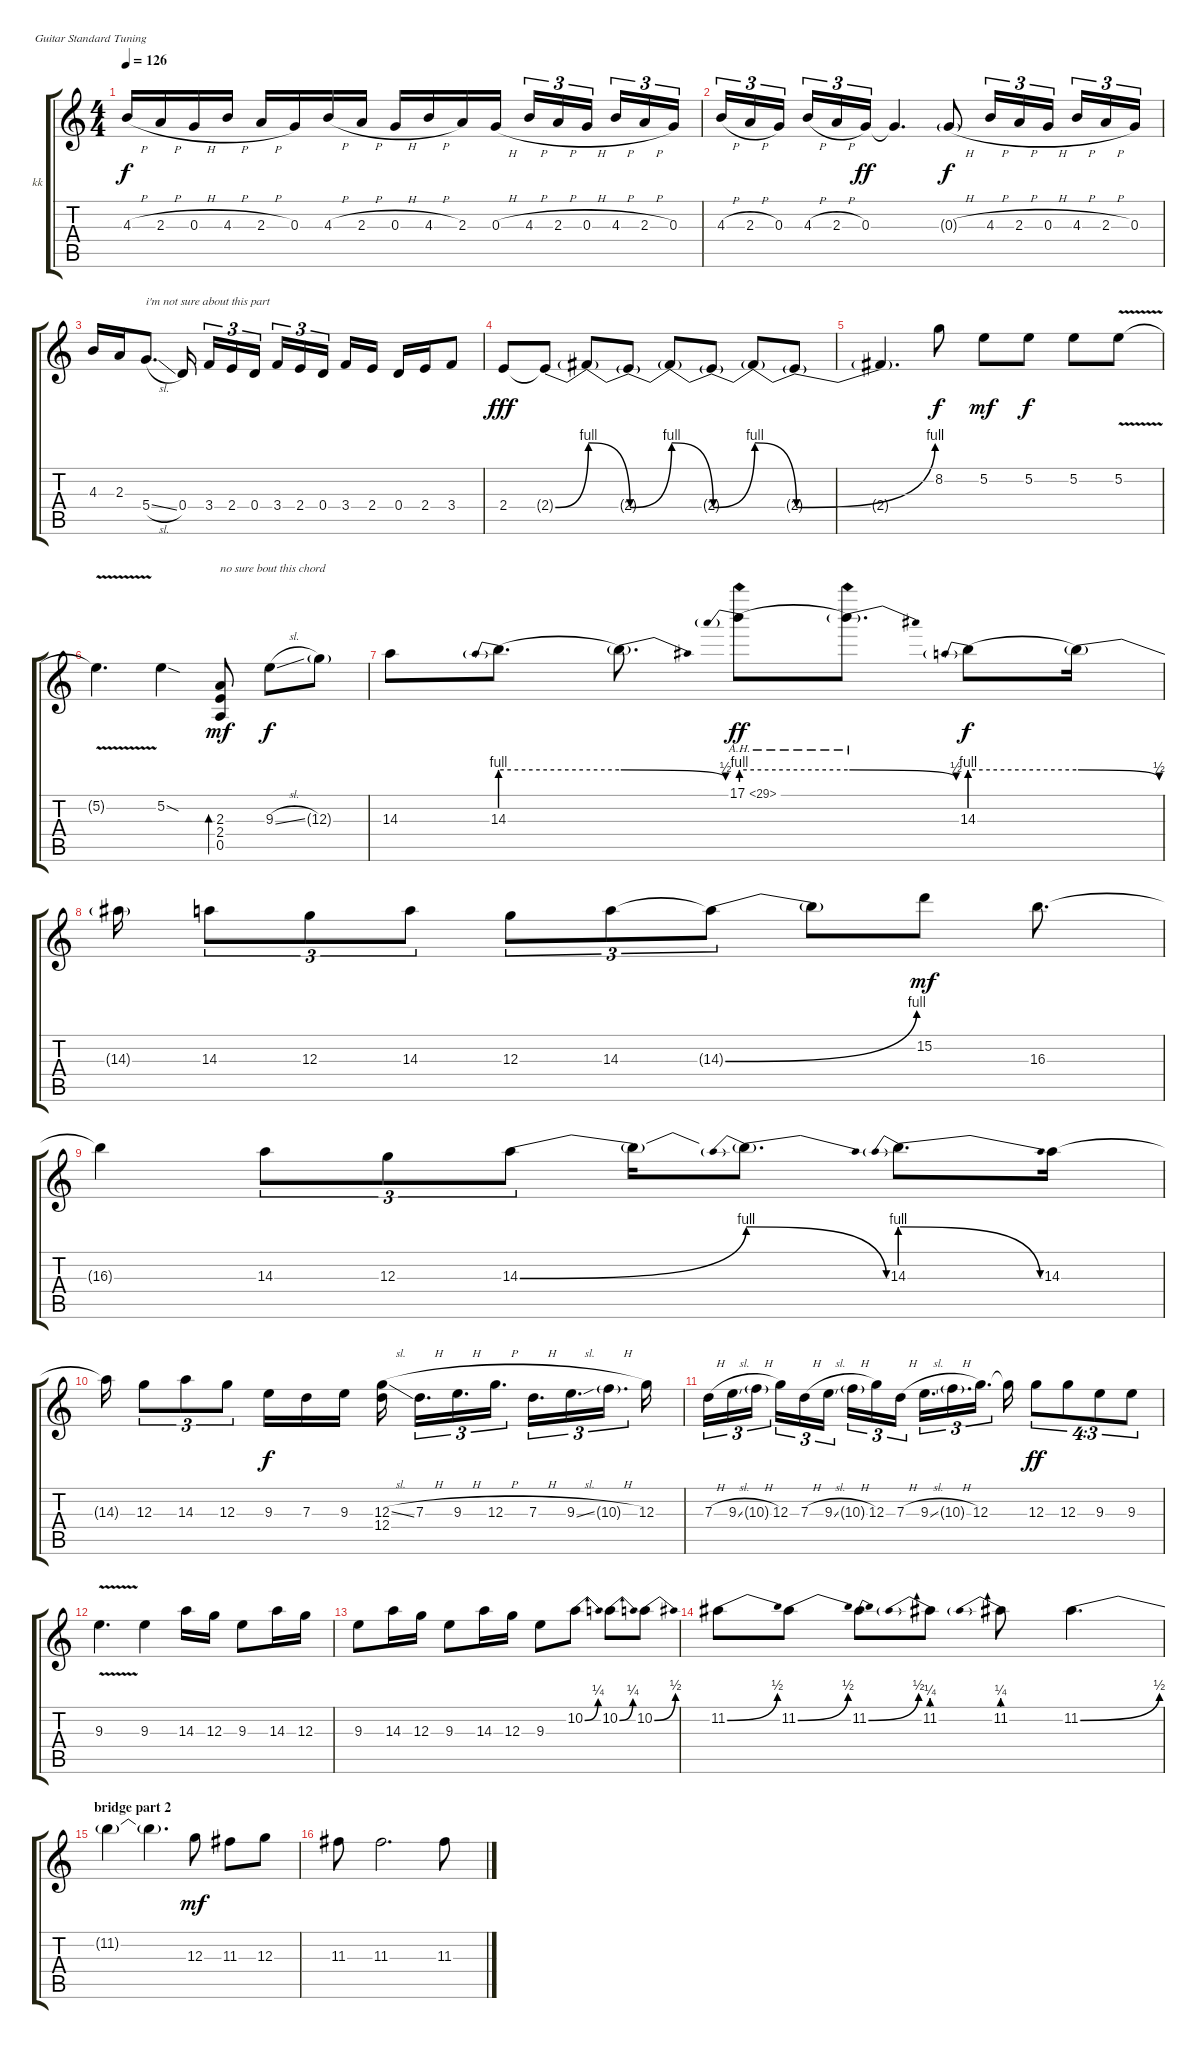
\bracketExtendMode groupsimilarinstruments
\firstSystemTrackNameOrientation horizontal
\otherSystemsTrackNameOrientation horizontal
\track ("intro / rythm / solo - kk" "kk") {instrument electricguitarclean}
\staff {score tabs}
\tuning (E4 B3 G3 D3 A2 E2)
\ts (4 4)
\tempo 126
\clef g2
\ks c
4.3{h}.16{dy f} 2.3{h}.16 0.3{h}.16 4.3{h}.16 2.3{h}.16 0.3.16 4.3{h}.16 2.3{h}.16 0.3{h}.16 4.3{h}.16 2.3.16 0.3{h}.16 4.3{h}.16{tu (3 2)} 2.3{h}.16{tu (3 2)} 0.3{h}.16{tu (3 2)} 4.3{h}.16{tu (3 2)} 2.3{h}.16{tu (3 2)} 0.3.16{tu (3 2)} |
4.3{h}.16{tu (3 2)} 2.3{h}.16{tu (3 2)} 0.3.16{tu (3 2)} 4.3{h}.16{tu (3 2)} 2.3{h}.16{tu (3 2)} 0.3.16{tu (3 2) dy ff} 0.3{t}.4{d} 0.3{h g}.8{dy f} 4.3{h}.16{tu (3 2)} 2.3{h}.16{tu (3 2)} 0.3{h}.16{tu (3 2)} 4.3{h}.16{tu (3 2)} 2.3{h}.16{tu (3 2)} 0.3.16{tu (3 2)} |
4.3.16 2.3.16 5.4{sl}.8{d txt "i'm not sure about this part"} 0.4.16 3.4.16{tu (3 2)} 2.4.16{tu (3 2)} 0.4.16{tu (3 2)} 3.4.16{tu (3 2)} 2.4.16{tu (3 2)} 0.4.16{tu (3 2)} 3.4.16 2.4.16 0.4.16 2.4.16 3.4.8 |
2.4.8{dy fff} 2.4{be (bend 0 0 15 4) t}.8 2.4{be (release 0 4 15 0) t}.8 2.4{be (bend 0 0 15 4) t}.8 2.4{be (release 0 4 15 0) t}.8 2.4{be (bend 0 0 15 4) t}.8 2.4{be (release 0 4 15 0) t}.8 2.4{be (bend 0 0 15 4) t}.8 |
2.4{t}.4{d} 8.2.8{dy f} 5.2.8{dy mf} 5.2.8{dy f} 5.2.8 5.2{v}.8 |
5.2{v t}.4{d} 5.2{sod}.4 (2.3 2.4 0.5).8{bd 69 txt "no sure bout this chord" dy mf} 9.3{sl}.8{dy f} 12.3{g}.8 |
14.3.8 14.3{be (prebend 0 4 60 4)}.8{d} 14.3{be (release 0 4 13.799999999999999 2) t}.8{d} 17.1{be (prebend 0 4 60 4) ah 12}.8{dy ff} 17.1{be (release 0 4 19.2 2) ah 12 t}.8{d} 14.3{be (prebend 0 4 60 4)}.8{dy f} 14.3{be (release 0 4 15.6 2) t}.16 |
14.3{t}.16 14.3.8{tu (3 2)} 12.3.8{tu (3 2)} 14.3.8{tu (3 2)} 12.3.8{tu (3 2)} 14.3.8{tu (3 2)} 14.3{be (bend 0 0 15 4) t}.8{tu (3 2)} 14.3{t}.8 15.2.8{dy mf} 16.3.8{d} |
16.3{t}.4 14.3.8{tu (3 2)} 12.3.8{tu (3 2)} 14.3{be (bend 0 0 22.2 4)}.8{tu (3 2)} 14.3{t}.16 14.3{be (prebendrelease 0 4 15 0) t}.8{d} 14.3{be (prebendrelease 0 4 59.4 0)}.8{d} 14.3.16 |
14.3{t}.16 12.3.8{tu (3 2)} 14.3.8{tu (3 2)} 12.3.8{tu (3 2)} 9.3.16{dy f} 7.3.16 9.3.16 (12.3{sl} 12.4).16 7.3{h}.16{d tu (3 2)} 9.3{h}.16{d tu (3 2)} 12.3{h}.16{d tu (3 2)} 7.3{h}.16{d tu (3 2)} 9.3{sl}.16{d tu (3 2)} 10.3{h g}.16{d tu (3 2)} 12.3.16 |
7.3{h}.16{tu (3 2)} 9.3{sl}.16{tu (3 2)} 10.3{h g}.16{tu (3 2)} 12.3.16{tu (3 2)} 7.3{h}.16{tu (3 2)} 9.3{sl}.16{tu (3 2)} 10.3{h g}.16{tu (3 2)} 12.3.16{tu (3 2)} 7.3{h}.16{tu (3 2)} 9.3{sl}.16{d tu (3 2)} 10.3{h g}.16{d tu (3 2)} 12.3.16{d tu (3 2)} 12.3{t}.16 12.3.8{tu (4 3) dy ff} 12.3.8{tu (4 3)} 9.3.8{tu (4 3)} 9.3.8{tu (4 3)} |
9.3{v}.4{d} 9.3.4 14.3.16 12.3.16 9.3.8 14.3.16 12.3.16 |
9.3.8 14.3.16 12.3.16 9.3.8 14.3.16 12.3.16 9.3.8 10.2{be (bend 0 0 13.799999999999999 1)}.8 10.2{be (bend 0 0 15 1)}.8 10.2{be (bend 0 0 15.6 2)}.8 |
11.2{be (bend 0 0 16.2 2)}.8 11.2{be (bend 0 0 16.2 2)}.8 11.2{be (bend 0 0 16.2 2)}.8 11.2{be (prebend 0 1 60 1)}.8 11.2{be (prebend 0 1 60 1)}.8 11.2{be (bend 0 0 16.2 2)}.4{d} |
\section ("" "bridge part 2")
11.2{t}.4 11.2{t}.4{d} 12.3.8{dy mf} 11.3.8 12.3.8 |
11.3.8 11.3.2{d} 11.3.8
